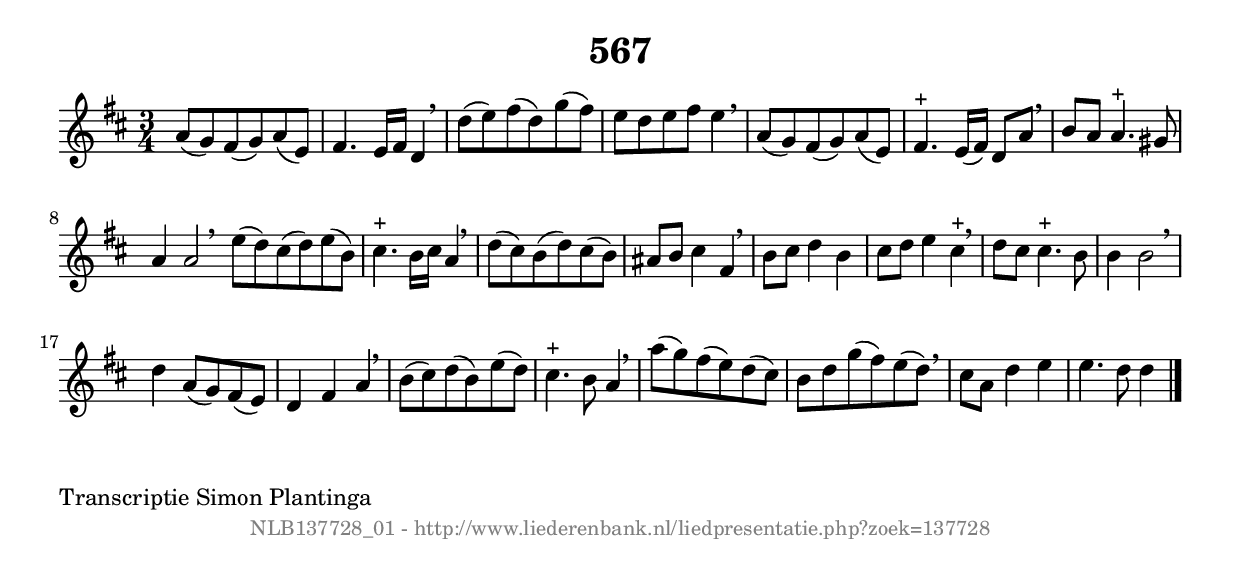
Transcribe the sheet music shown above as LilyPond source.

%
% produced by wce2krn 1.64 (7 June 2014)
%
\version"2.16"
#(append! paper-alist '(("long" . (cons (* 210 mm) (* 2000 mm)))))
#(set-default-paper-size "long")
sb = {\breathe}
mBreak = {\breathe }
bBreak = {\breathe }
x = {\once\override NoteHead #'style = #'cross }
gl=\glissando
itime={\override Staff.TimeSignature #'stencil = ##f }
ficta = {\once\set suggestAccidentals = ##t}
fine = {\once\override Score.RehearsalMark #'self-alignment-X = #1 \mark \markup {\italic{Fine}}}
dc = {\once\override Score.RehearsalMark #'self-alignment-X = #1 \mark \markup {\italic{D.C.}}}
dcf = {\once\override Score.RehearsalMark #'self-alignment-X = #1 \mark \markup {\italic{D.C. al Fine}}}
dcc = {\once\override Score.RehearsalMark #'self-alignment-X = #1 \mark \markup {\italic{D.C. al Coda}}}
ds = {\once\override Score.RehearsalMark #'self-alignment-X = #1 \mark \markup {\italic{D.S.}}}
dsf = {\once\override Score.RehearsalMark #'self-alignment-X = #1 \mark \markup {\italic{D.S. al Fine}}}
dsc = {\once\override Score.RehearsalMark #'self-alignment-X = #1 \mark \markup {\italic{D.S. al Coda}}}
pv = {\set Score.repeatCommands = #'((volta "1"))}
sv = {\set Score.repeatCommands = #'((volta "2"))}
tv = {\set Score.repeatCommands = #'((volta "3"))}
qv = {\set Score.repeatCommands = #'((volta "4"))}
xv = {\set Score.repeatCommands = #'((volta #f))}
\header{ tagline = ""
title = "567"
}
\score {{
\key d \major
\relative g'
{
\set melismaBusyProperties = #'()
\time 3/4
\tempo 4=120
\override Score.MetronomeMark #'transparent = ##t
\override Score.RehearsalMark #'break-visibility = #(vector #t #t #f)
a8( g8) fis8( g8) a8( e8) | fis4. e16 fis16 d4 | \sb d'8( e8) fis8( d8) g8( fis8) | e8 d8 e8 fis8 e4 | \mBreak \bar "|"
a,8( g8) fis8( g8) a8( e8) | fis4.^"+" e16( fis16) d8 a'8 | \sb b8 a8 a4.^"+" gis8 | a4 a2 \bar ":|:" \bBreak
e'8( d8) cis8( d8) e8( b8) | cis4.^"+" b16 cis16 a4 | \sb d8( cis8) b8( d8) cis8( b8) | ais8 b8 cis4 fis,4 | \mBreak \bar "|"
b8 cis8 d4 b4 | cis8 d8 e4 cis4^"+" | \sb d8 cis8 cis4.^"+" b8 | b4 b2 | \mBreak \bar "|"
d4 a8( g8) fis8( e8) | d4 fis4 a4 | \sb b8( cis8) d8( b8) e8( d8) | cis4.^"+" b8 a4 | \mBreak \bar "|"
a'8( g8) fis8( e8) d8( cis8) | b8 d8 g8( fis8) e8( d8) | \sb cis8 a8 d4 e4 | e4. d8 d4 \bar "|."
 }}
 \midi { }
 \layout {
            indent = 0.0\cm
}
}
\markup { \wordwrap-string #" 
Transcriptie Simon Plantinga
"}
\markup { \vspace #0 } \markup { \with-color #grey \fill-line { \center-column { \smaller "NLB137728_01 - http://www.liederenbank.nl/liedpresentatie.php?zoek=137728" } } }
